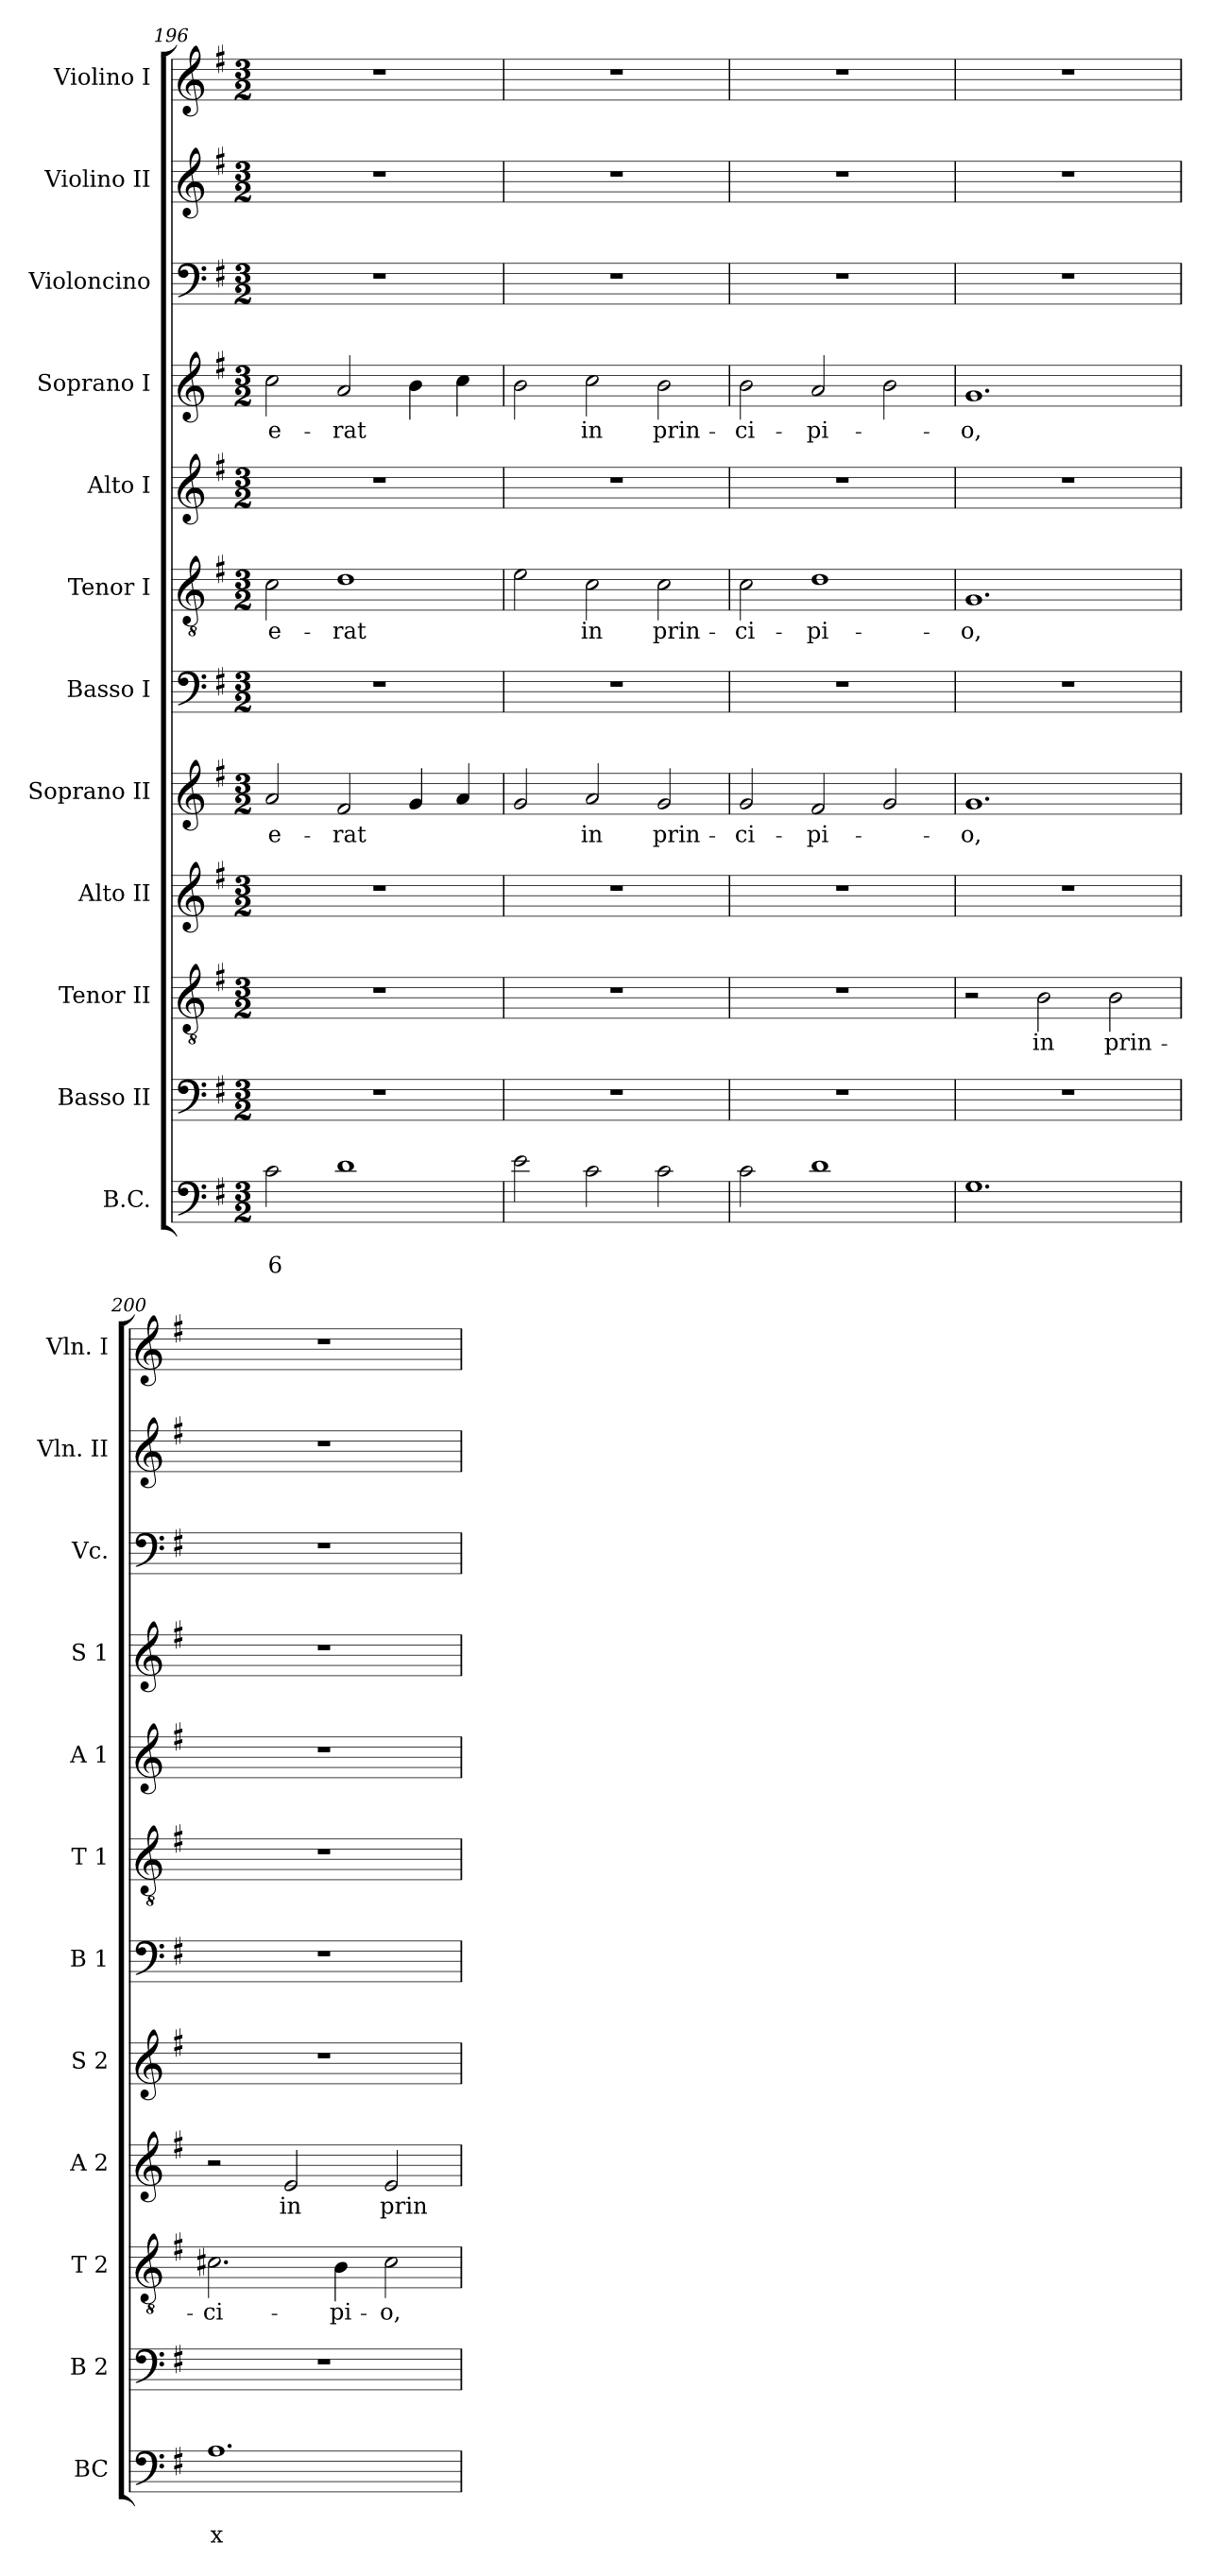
**kern	**text	**text	**kern	**kern	**text	**kern	**text	**kern	**text	**kern	**kern	**text	**kern	**kern	**text	**kern	**kern	**kern
*part12	*part12	*part12	*part11	*part10	*part10	*part9	*part9	*part8	*part8	*part7	*part6	*part6	*part5	*part4	*part4	*part3	*part2	*part1
*staff12	*staff12	*staff12	*staff11	*staff10	*staff10	*staff9	*staff9	*staff8	*staff8	*staff7	*staff6	*staff6	*staff5	*staff4	*staff4	*staff3	*staff2	*staff1
*I"B.C.	*	*	*I"Basso II	*I"Tenor II	*	*I"Alto II	*	*I"Soprano II	*	*I"Basso I	*I"Tenor I	*	*I"Alto I	*I"Soprano I	*	*I"Violoncino	*I"Violino II	*I"Violino I
*I'BC	*	*	*I'B 2	*I'T 2	*	*I'A 2	*	*I'S 2	*	*I'B 1	*I'T 1	*	*I'A 1	*I'S 1	*	*I'Vc.	*I'Vln. II	*I'Vln. I
*clefF4	*	*	*clefF4	*clefGv2	*	*clefG2	*	*clefG2	*	*clefF4	*clefGv2	*	*clefG2	*clefG2	*	*clefF4	*clefG2	*clefG2
*k[f#]	*	*	*k[f#]	*k[f#]	*	*k[f#]	*	*k[f#]	*	*k[f#]	*k[f#]	*	*k[f#]	*k[f#]	*	*k[f#]	*k[f#]	*k[f#]
*G:	*	*	*G:	*G:	*	*G:	*	*G:	*	*G:	*G:	*	*G:	*G:	*	*G:	*G:	*G:
*M3/2	*	*	*M3/2	*M3/2	*	*M3/2	*	*M3/2	*	*M3/2	*M3/2	*	*M3/2	*M3/2	*	*M3/2	*M3/2	*M3/2
=196	=196	=196	=196	=196	=196	=196	=196	=196	=196	=196	=196	=196	=196	=196	=196	=196	=196	=196
!	!	!LO:LY:b	!	!	!	!	!	!	!LO:LY:b	!	!	!LO:LY:b	!	!	!LO:LY:b	!	!	!
2c\	.	6	1.r	1.r	.	1.r	.	2a/	e-	1.r	2c\	e-	1.r	2cc\	e-	1.r	1.r	1.r
!	!	!	!	!	!	!	!	!	!LO:LY:b	!	!	!LO:LY:b	!	!	!LO:LY:b	!	!	!
1d	.	.	.	.	.	.	.	2f#/	-rat	.	1d	-rat	.	2a/	-rat	.	.	.
.	.	.	.	.	.	.	.	4g/	.	.	.	.	.	4b\	.	.	.	.
.	.	.	.	.	.	.	.	4a/	.	.	.	.	.	4cc\	.	.	.	.
=197	=197	=197	=197	=197	=197	=197	=197	=197	=197	=197	=197	=197	=197	=197	=197	=197	=197	=197
2e\	.	.	1.r	1.r	.	1.r	.	2g/	.	1.r	2e\	.	1.r	2b\	.	1.r	1.r	1.r
!	!	!	!	!	!	!	!	!	!LO:LY:b	!	!	!LO:LY:b	!	!	!LO:LY:b	!	!	!
2c\	.	.	.	.	.	.	.	2a/	in	.	2c\	in	.	2cc\	in	.	.	.
!	!	!	!	!	!	!	!	!	!LO:LY:b	!	!	!LO:LY:b	!	!	!LO:LY:b	!	!	!
2c\	.	.	.	.	.	.	.	2g/	prin-	.	2c\	prin-	.	2b\	prin-	.	.	.
=198	=198	=198	=198	=198	=198	=198	=198	=198	=198	=198	=198	=198	=198	=198	=198	=198	=198	=198
!	!	!	!	!	!	!	!	!	!LO:LY:b	!	!	!LO:LY:b	!	!	!LO:LY:b	!	!	!
2c\	.	.	1.r	1.r	.	1.r	.	2g/	-ci-	1.r	2c\	-ci-	1.r	2b\	-ci-	1.r	1.r	1.r
!	!	!	!	!	!	!	!	!	!LO:LY:b	!	!	!LO:LY:b	!	!	!LO:LY:b	!	!	!
1d	.	.	.	.	.	.	.	2f#/	-pi-	.	1d	-pi-	.	2a/	-pi-	.	.	.
.	.	.	.	.	.	.	.	2g/	.	.	.	.	.	2b\	.	.	.	.
!!LO:PB:g=z
=199	=199	=199	=199	=199	=199	=199	=199	=199	=199	=199	=199	=199	=199	=199	=199	=199	=199	=199
!	!	!	!	!	!	!	!	!	!LO:LY:b	!	!	!LO:LY:b	!	!	!LO:LY:b	!	!	!
1.G	.	.	1.r	2r	.	1.r	.	1.g	-o,	1.r	1.G	-o,	1.r	1.g	-o,	1.r	1.r	1.r
!	!	!	!	!	!LO:LY:b	!	!	!	!	!	!	!	!	!	!	!	!	!
.	.	.	.	2B\	in	.	.	.	.	.	.	.	.	.	.	.	.	.
!	!	!	!	!	!LO:LY:b	!	!	!	!	!	!	!	!	!	!	!	!	!
.	.	.	.	2B\	prin-	.	.	.	.	.	.	.	.	.	.	.	.	.
=200	=200	=200	=200	=200	=200	=200	=200	=200	=200	=200	=200	=200	=200	=200	=200	=200	=200	=200
!	!	!LO:LY:b	!	!	!LO:LY:b	!	!	!	!	!	!	!	!	!	!	!	!	!
1.A	.	x	1.r	2.c#X\	-ci-	2r	.	1.r	.	1.r	1.r	.	1.r	1.r	.	1.r	1.r	1.r
!	!	!	!	!	!	!	!LO:LY:b	!	!	!	!	!	!	!	!	!	!	!
.	.	.	.	.	.	2e/	in	.	.	.	.	.	.	.	.	.	.	.
!	!	!	!	!	!LO:LY:b	!	!	!	!	!	!	!	!	!	!	!	!	!
.	.	.	.	4B\	-pi-	.	.	.	.	.	.	.	.	.	.	.	.	.
!	!	!	!	!	!LO:LY:b	!	!LO:LY:b	!	!	!	!	!	!	!	!	!	!	!
.	.	.	.	2c#\	-o,	2e/	prin-	.	.	.	.	.	.	.	.	.	.	.
=	=	=	=	=	=	=	=	=	=	=	=	=	=	=	=	=	=	=
*-	*-	*-	*-	*-	*-	*-	*-	*-	*-	*-	*-	*-	*-	*-	*-	*-	*-	*-
